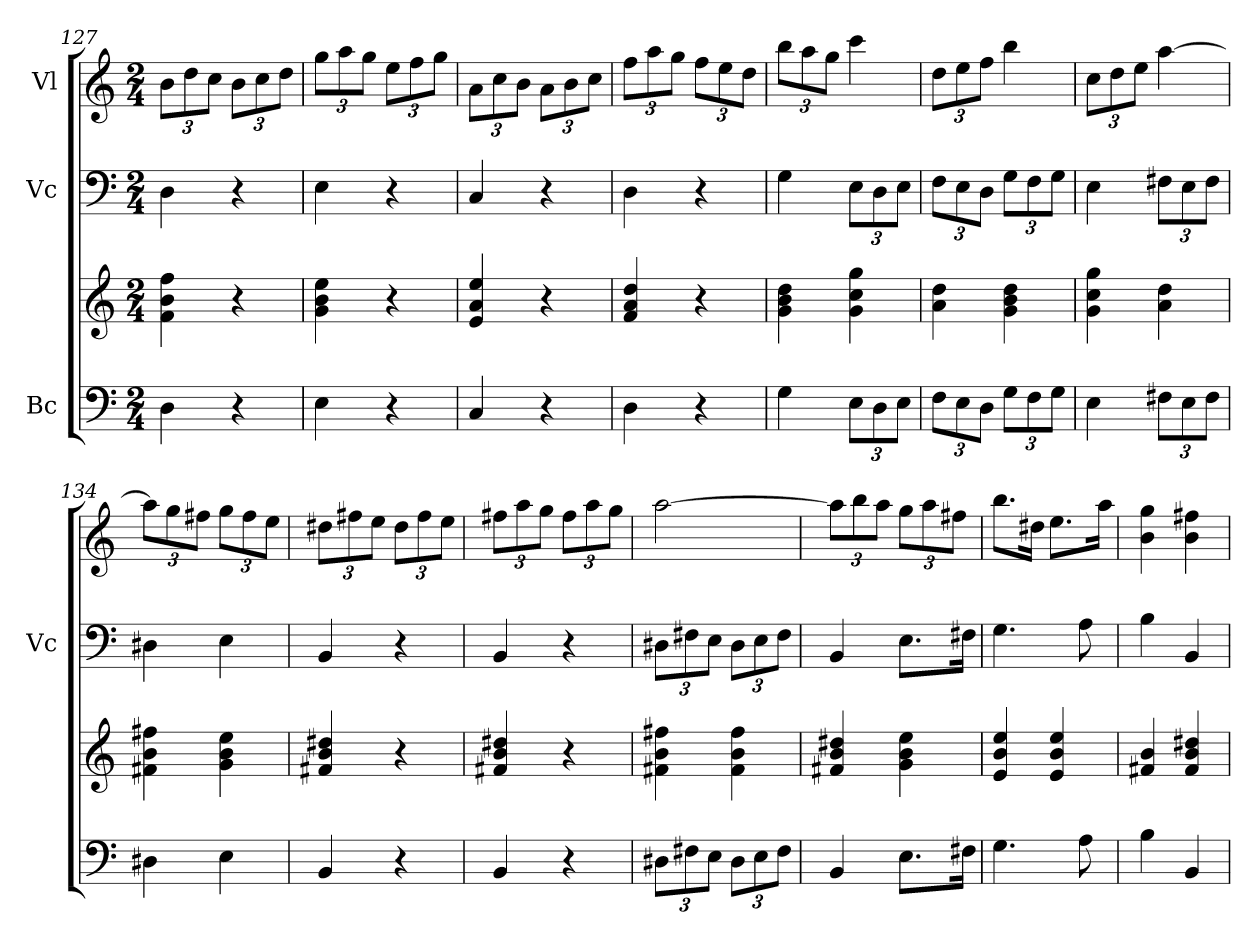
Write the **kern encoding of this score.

**kern	**kern	**kern	**kern
*part3	*part3	*part2	*part1
*staff4	*staff3	*staff2	*staff1
*I"Bc	*	*I"Vc	*I"Vl
*	*	*I'Vc	*
*clefF4	*clefG2	*clefF4	*clefG2
*k[]	*k[]	*k[]	*k[]
*M2/4	*M2/4	*M2/4	*M2/4
*	*	*	*Xbrackettup
=127	=127	=127	=127
4D\	4f\ 4b\ 4ff\	4D\	12b\L
.	.	.	12dd\
.	.	.	12cc\J
4r	4r	4r	12b\L
.	.	.	12cc\
.	.	.	12dd\J
=128	=128	=128	=128
4E\	4g\ 4b\ 4ee\	4E\	12gg\L
.	.	.	12aa\
.	.	.	12gg\J
4r	4r	4r	12ee\L
.	.	.	12ff\
.	.	.	12gg\J
=129	=129	=129	=129
4C/	4e/ 4a/ 4ee/	4C/	12a\L
.	.	.	12cc\
.	.	.	12b\J
4r	4r	4r	12a\L
.	.	.	12b\
.	.	.	12cc\J
=130	=130	=130	=130
4D\	4f/ 4a/ 4dd/	4D\	12ff\L
.	.	.	12aa\
.	.	.	12gg\J
4r	4r	4r	12ff\L
.	.	.	12ee\
.	.	.	12dd\J
!!LO:LB:g=z
=131	=131	=131	=131
4G\	4g\ 4b\ 4dd\	4G\	12bb\L
.	.	.	12aa\
.	.	.	12gg\J
*Xbrackettup	*	*Xbrackettup	*
12E\L	4g\ 4cc\ 4gg\	12E\L	4ccc\
12D\	.	12D\	.
12E\J	.	12E\J	.
=132	=132	=132	=132
12F\L	4a\ 4dd\	12F\L	12dd\L
12E\	.	12E\	12ee\
12D\J	.	12D\J	12ff\J
12G\L	4g\ 4b\ 4dd\	12G\L	4bb\
12F\	.	12F\	.
12G\J	.	12G\J	.
=133	=133	=133	=133
4E\	4g\ 4cc\ 4gg\	4E\	12cc\L
.	.	.	12dd\
.	.	.	12ee\J
12F#X\L	4a\ 4dd\	12F#X\L	[4aa\
12E\	.	12E\	.
12F#\J	.	12F#\J	.
=134	=134	=134	=134
4D#X\	4f#X\ 4b\ 4ff#X\	4D#X\	12aa\L]
.	.	.	12gg\
.	.	.	12ff#X\J
4E\	4g\ 4b\ 4ee\	4E\	12gg\L
.	.	.	12ff#\
.	.	.	12ee\J
=135	=135	=135	=135
4BB/	4f#X/ 4b/ 4dd#X/	4BB/	12dd#X\L
.	.	.	12ff#X\
.	.	.	12ee\J
4r	4r	4r	12dd#\L
.	.	.	12ff#\
.	.	.	12ee\J
=136	=136	=136	=136
4BB/	4f#X/ 4b/ 4dd#X/	4BB/	12ff#X\L
.	.	.	12aa\
.	.	.	12gg\J
4r	4r	4r	12ff#\L
.	.	.	12aa\
.	.	.	12gg\J
=137	=137	=137	=137
12D#X\L	4f#X\ 4b\ 4ff#X\	12D#X\L	[2aa\
12F#X\	.	12F#X\	.
12E\J	.	12E\J	.
12D#\L	4f#\ 4b\ 4ff#\	12D#\L	.
12E\	.	12E\	.
12F#\J	.	12F#\J	.
=138	=138	=138	=138
4BB/	4f#X/ 4b/ 4dd#X/	4BB/	12aa\L]
.	.	.	12bb\
.	.	.	12aa\J
8.E\L	4g\ 4b\ 4ee\	8.E\L	12gg\L
.	.	.	12aa\
.	.	.	12ff#X\J
16F#X\Jk	.	16F#X\Jk	.
!!LO:PB:g=z
=139	=139	=139	=139
4.G\	4e/ 4b/ 4ee/	4.G\	8.bb\L
.	.	.	16dd#X\Jk
.	4e/ 4b/ 4ee/	.	8.ee\L
8A\	.	8A\	.
.	.	.	16aa\Jk
=140	=140	=140	=140
4B\	4f#X/ 4b/	4B\	4b\ 4gg\
4BB/	4f#/ 4b/ 4dd#X/	4BB/	4b\ 4ff#X\
=	=	=	=
*-	*-	*-	*-
